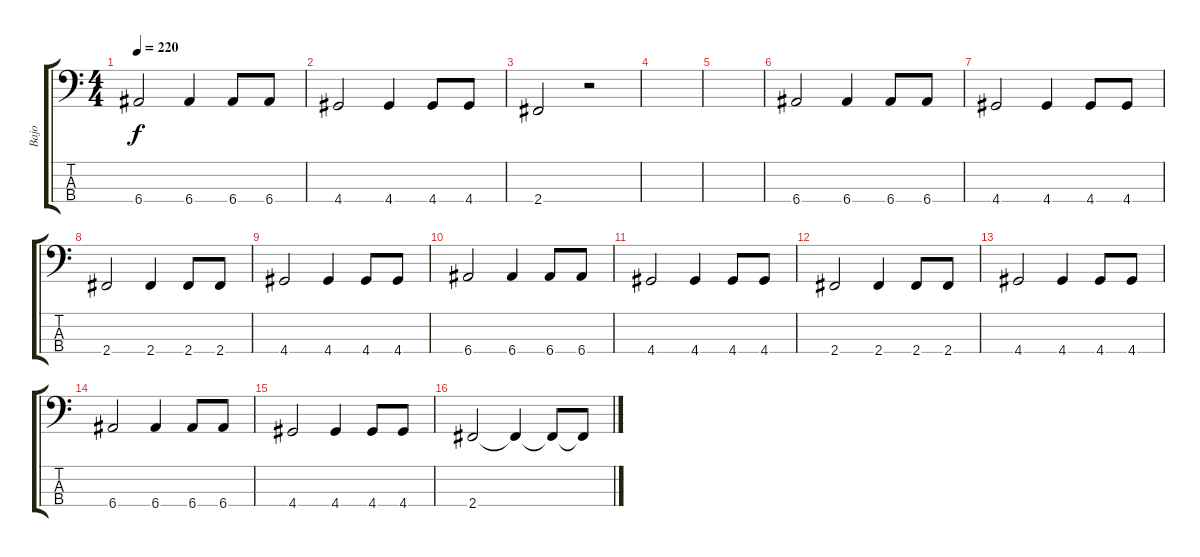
\track ("Bajo" "Bajo") {instrument electricbassfinger}
\staff {score tabs}
\tuning (G2 D2 A1 E1) {hide}
\ts (4 4)
\tempo 220
\clef f4
\ks c
6.4.2{dy f} 6.4.4 6.4.8 6.4.8 |
4.4.2 4.4.4 4.4.8 4.4.8 |
2.4.2 r.2 |
|
|
6.4.2 6.4.4 6.4.8 6.4.8 |
4.4.2 4.4.4 4.4.8 4.4.8 |
2.4.2 2.4.4 2.4.8 2.4.8 |
4.4.2 4.4.4 4.4.8 4.4.8 |
6.4.2 6.4.4 6.4.8 6.4.8 |
4.4.2 4.4.4 4.4.8 4.4.8 |
2.4.2 2.4.4 2.4.8 2.4.8 |
4.4.2 4.4.4 4.4.8 4.4.8 |
6.4.2 6.4.4 6.4.8 6.4.8 |
4.4.2 4.4.4 4.4.8 4.4.8 |
2.4.2 2.4{t}.4 2.4{t}.8 2.4{t}.8
